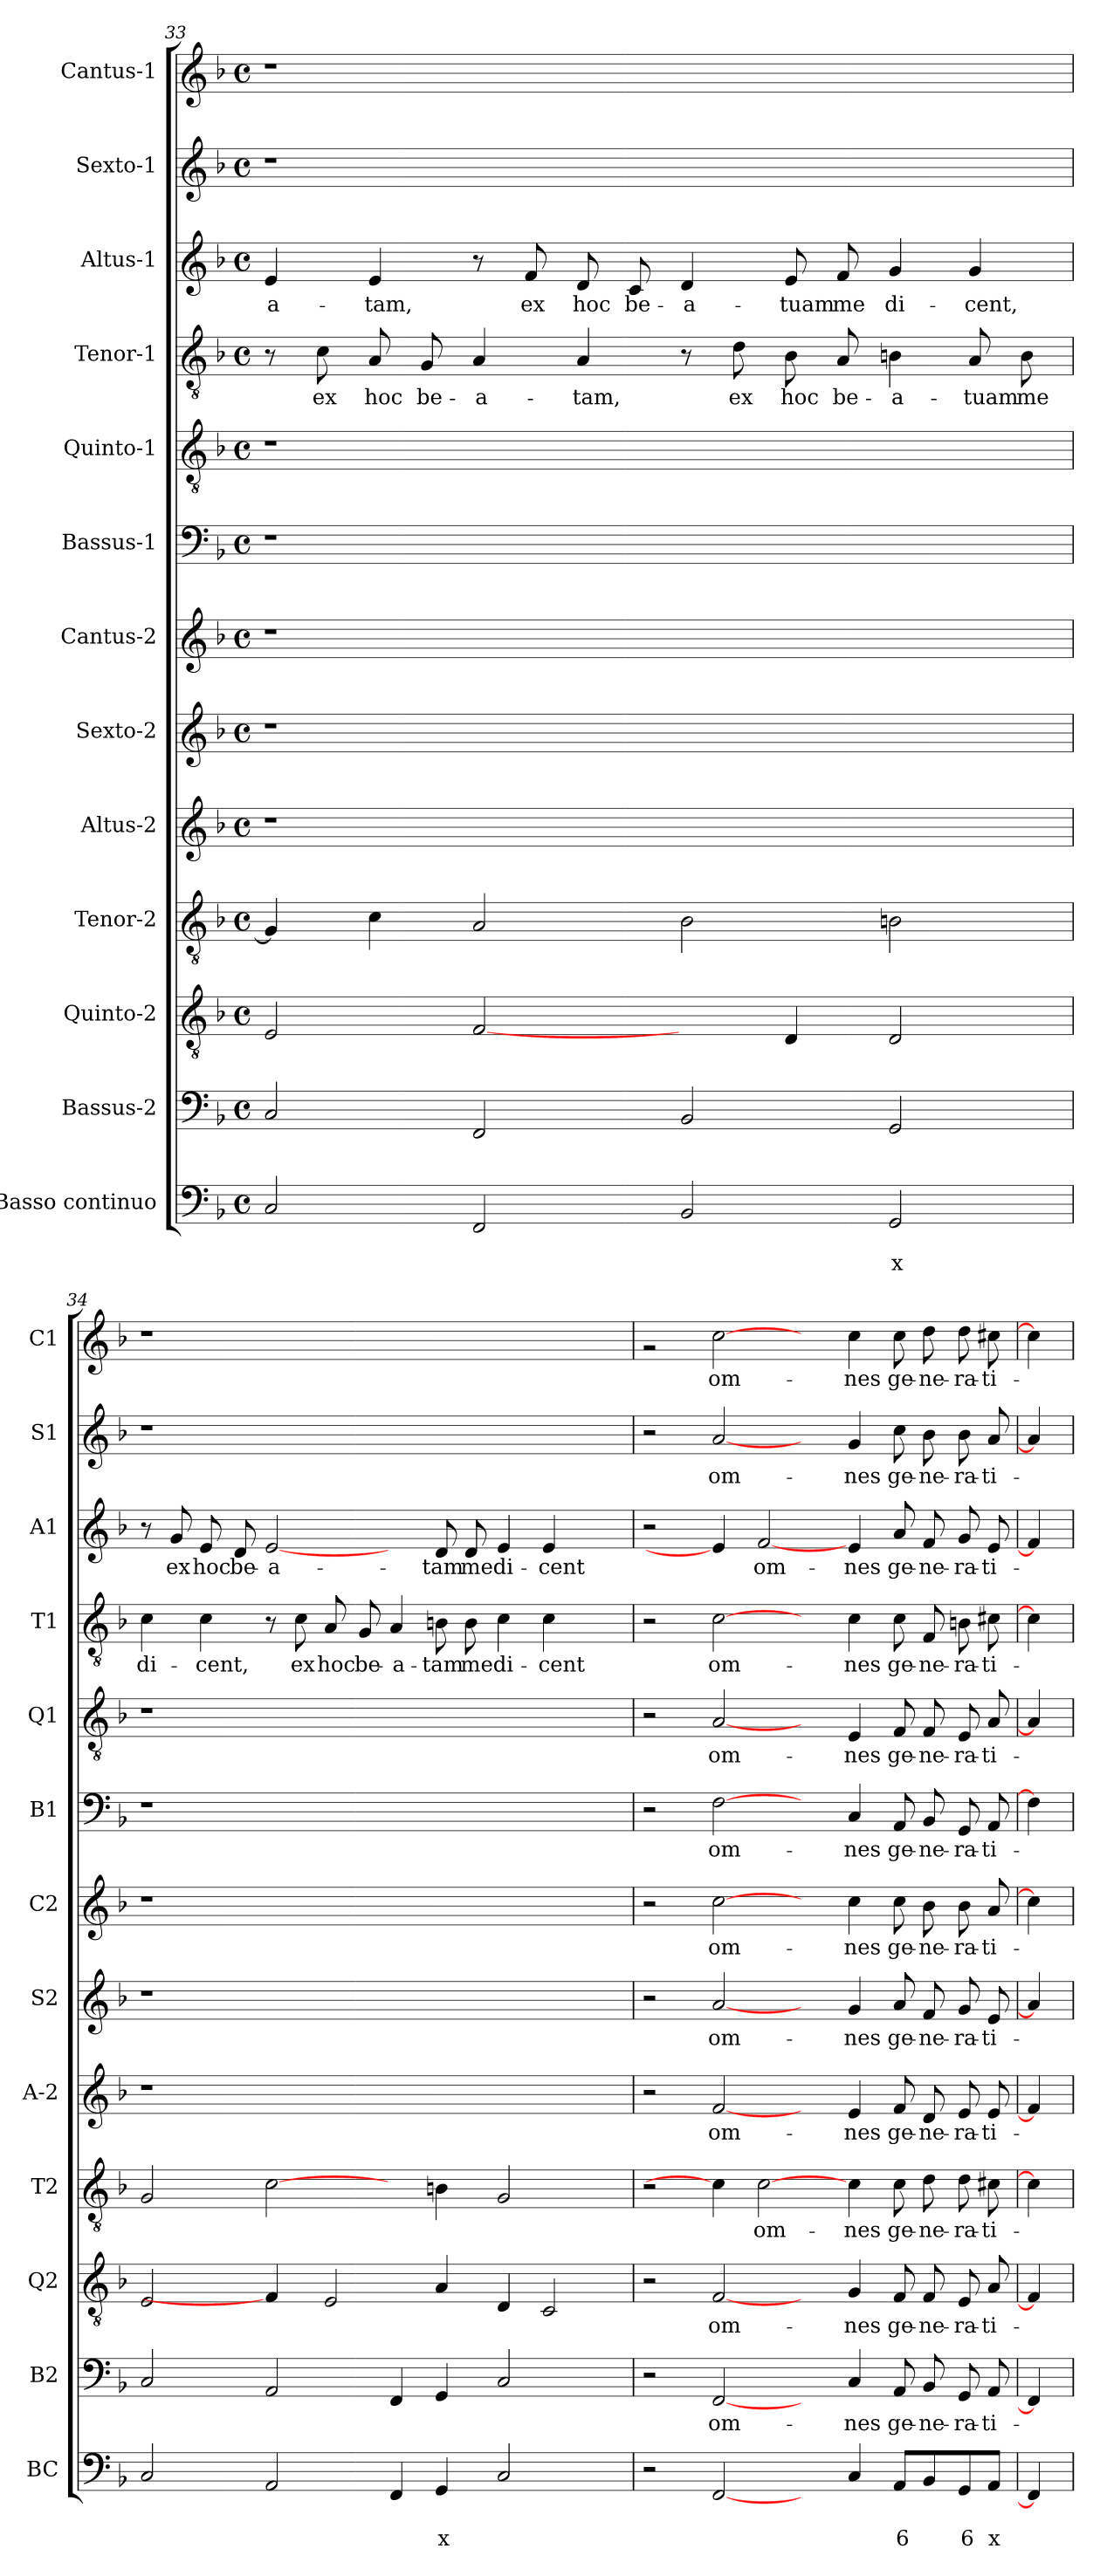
**kern	**text	**text	**kern	**text	**kern	**text	**kern	**text	**kern	**text	**kern	**text	**kern	**text	**kern	**text	**kern	**text	**kern	**text	**kern	**text	**kern	**text	**kern	**text
*part13	*part13	*part13	*part12	*part12	*part11	*part11	*part10	*part10	*part9	*part9	*part8	*part8	*part7	*part7	*part6	*part6	*part5	*part5	*part4	*part4	*part3	*part3	*part2	*part2	*part1	*part1
*staff13	*staff13	*staff13	*staff12	*staff12	*staff11	*staff11	*staff10	*staff10	*staff9	*staff9	*staff8	*staff8	*staff7	*staff7	*staff6	*staff6	*staff5	*staff5	*staff4	*staff4	*staff3	*staff3	*staff2	*staff2	*staff1	*staff1
*I"Basso continuo	*	*	*I"Bassus-2	*	*I"Quinto-2	*	*I"Tenor-2	*	*I"Altus-2	*	*I"Sexto-2	*	*I"Cantus-2	*	*I"Bassus-1	*	*I"Quinto-1	*	*I"Tenor-1	*	*I"Altus-1	*	*I"Sexto-1	*	*I"Cantus-1	*
*I'BC	*	*	*I'B2	*	*I'Q2	*	*I'T2	*	*I'A-2	*	*I'S2	*	*I'C2	*	*I'B1	*	*I'Q1	*	*I'T1	*	*I'A1	*	*I'S1	*	*I'C1	*
*clefF4	*	*	*clefF4	*	*clefGv2	*	*clefGv2	*	*clefG2	*	*clefG2	*	*clefG2	*	*clefF4	*	*clefGv2	*	*clefGv2	*	*clefG2	*	*clefG2	*	*clefG2	*
*k[b-]	*	*	*k[b-]	*	*k[b-]	*	*k[b-]	*	*k[b-]	*	*k[b-]	*	*k[b-]	*	*k[b-]	*	*k[b-]	*	*k[b-]	*	*k[b-]	*	*k[b-]	*	*k[b-]	*
*F:	*	*	*F:	*	*F:	*	*F:	*	*F:	*	*F:	*	*F:	*	*F:	*	*F:	*	*F:	*	*F:	*	*F:	*	*F:	*
*M4/4	*	*	*M4/4	*	*M4/4	*	*M4/4	*	*M4/4	*	*M4/4	*	*M4/4	*	*M4/4	*	*M4/4	*	*M4/4	*	*M4/4	*	*M4/4	*	*M4/4	*
*met(c)	*	*	*met(c)	*	*met(c)	*	*met(c)	*	*met(c)	*	*met(c)	*	*met(c)	*	*met(c)	*	*met(c)	*	*met(c)	*	*met(c)	*	*met(c)	*	*met(c)	*
=33	=33	=33	=33	=33	=33	=33	=33	=33	=33	=33	=33	=33	=33	=33	=33	=33	=33	=33	=33	=33	=33	=33	=33	=33	=33	=33
!	!	!	!	!	!	!	!	!	!	!	!	!	!	!	!	!	!	!	!	!	!	!LO:LY:b	!	!	!	!
2C/	.	.	2C/	.	2E/	.	4G/]	.	1r	.	1r	.	1r	.	1r	.	1r	.	8r	.	4e/	-a-	1r	.	1r	.
!	!	!	!	!	!	!	!	!	!	!	!	!	!	!	!	!	!	!	!	!LO:LY:b	!	!	!	!	!	!
.	.	.	.	.	.	.	.	.	.	.	.	.	.	.	.	.	.	.	8c\	ex	.	.	.	.	.	.
!	!	!	!	!	!	!	!	!	!	!	!	!	!	!	!	!	!	!	!	!LO:LY:b	!	!LO:LY:b	!	!	!	!
.	.	.	.	.	.	.	4c\	.	.	.	.	.	.	.	.	.	.	.	8A/	hoc	4e/	-tam,	.	.	.	.
!	!	!	!	!	!	!	!	!	!	!	!	!	!	!	!	!	!	!	!	!LO:LY:b	!	!	!	!	!	!
.	.	.	.	.	.	.	.	.	.	.	.	.	.	.	.	.	.	.	8G/	be-	.	.	.	.	.	.
!	!	!	!	!	!	!	!	!	!	!	!	!	!	!	!	!	!	!	!	!LO:LY:b	!	!	!	!	!	!
2FF/	.	.	2FF/	.	[2F/	.	2A/	.	.	.	.	.	.	.	.	.	.	.	4A/	-a-	8r	.	.	.	.	.
!	!	!	!	!	!	!	!	!	!	!	!	!	!	!	!	!	!	!	!	!	!	!LO:LY:b	!	!	!	!
.	.	.	.	.	.	.	.	.	.	.	.	.	.	.	.	.	.	.	.	.	8f/	ex	.	.	.	.
!	!	!	!	!	!	!	!	!	!	!	!	!	!	!	!	!	!	!	!	!LO:LY:b	!	!LO:LY:b	!	!	!	!
.	.	.	.	.	.	.	.	.	.	.	.	.	.	.	.	.	.	.	4A/	-tam,	8d/	hoc	.	.	.	.
!	!	!	!	!	!	!	!	!	!	!	!	!	!	!	!	!	!	!	!	!	!	!LO:LY:b	!	!	!	!
.	.	.	.	.	.	.	.	.	.	.	.	.	.	.	.	.	.	.	.	.	8c/	be-	.	.	.	.
!	!	!	!	!	!	!	!	!	!	!	!	!	!	!	!	!	!	!	!	!	!	!LO:LY:b	!	!	!	!
2BB-/	.	.	2BB-/	.	4ryy	.	2B-\	.	1ryy	.	1ryy	.	1ryy	.	1ryy	.	1ryy	.	8r	.	4d/	-a-	1ryy	.	1ryy	.
!	!	!	!	!	!	!	!	!	!	!	!	!	!	!	!	!	!	!	!	!LO:LY:b	!	!	!	!	!	!
.	.	.	.	.	.	.	.	.	.	.	.	.	.	.	.	.	.	.	8d\	ex	.	.	.	.	.	.
!	!	!	!	!	!	!	!	!	!	!	!	!	!	!	!	!	!	!	!	!LO:LY:b	!	!LO:LY:b	!	!	!	!
.	.	.	.	.	4D/	.	.	.	.	.	.	.	.	.	.	.	.	.	8B-\	hoc	8e/	-tuam	.	.	.	.
!	!	!	!	!	!	!	!	!	!	!	!	!	!	!	!	!	!	!	!	!LO:LY:b	!	!LO:LY:b	!	!	!	!
.	.	.	.	.	.	.	.	.	.	.	.	.	.	.	.	.	.	.	8A/	be-	8f/	me	.	.	.	.
!	!	!LO:LY:b	!	!	!	!	!	!	!	!	!	!	!	!	!	!	!	!	!	!LO:LY:b	!	!LO:LY:b	!	!	!	!
2GG/	.	x	2GG/	.	2D/	.	2Bn\	.	.	.	.	.	.	.	.	.	.	.	4Bn\	-a-	4g/	di-	.	.	.	.
!	!	!	!	!	!	!	!	!	!	!	!	!	!	!	!	!	!	!	!	!LO:LY:b	!	!LO:LY:b	!	!	!	!
.	.	.	.	.	.	.	.	.	.	.	.	.	.	.	.	.	.	.	8A/	-tuam	4g/	-cent,	.	.	.	.
!	!	!	!	!	!	!	!	!	!	!	!	!	!	!	!	!	!	!	!	!LO:LY:b	!	!	!	!	!	!
.	.	.	.	.	.	.	.	.	.	.	.	.	.	.	.	.	.	.	8B\	me	.	.	.	.	.	.
!!LO:PB:g=z
=34	=34	=34	=34	=34	=34	=34	=34	=34	=34	=34	=34	=34	=34	=34	=34	=34	=34	=34	=34	=34	=34	=34	=34	=34	=34	=34
!	!	!	!	!	!	!	!	!	!	!	!	!	!	!	!	!	!	!	!	!LO:LY:b	!	!	!	!	!	!
2C/	.	.	2C/	.	2E/	.	2G/	.	1r	.	1r	.	1r	.	1r	.	1r	.	4c\	di-	8r	.	1r	.	1r	.
!	!	!	!	!	!	!	!	!	!	!	!	!	!	!	!	!	!	!	!	!	!	!LO:LY:b	!	!	!	!
.	.	.	.	.	.	.	.	.	.	.	.	.	.	.	.	.	.	.	.	.	8g/	ex	.	.	.	.
!	!	!	!	!	!	!	!	!	!	!	!	!	!	!	!	!	!	!	!	!LO:LY:b	!	!LO:LY:b	!	!	!	!
.	.	.	.	.	.	.	.	.	.	.	.	.	.	.	.	.	.	.	4c\	-cent,	8e/	hoc	.	.	.	.
!	!	!	!	!	!	!	!	!	!	!	!	!	!	!	!	!	!	!	!	!	!	!LO:LY:b	!	!	!	!
.	.	.	.	.	.	.	.	.	.	.	.	.	.	.	.	.	.	.	.	.	8d/	be-	.	.	.	.
!	!	!	!	!	!	!	!	!	!	!	!	!	!	!	!	!	!	!	!	!	!	!LO:LY:b	!	!	!	!
2AA/	.	.	2AA/	.	4F/]	.	[2c\	.	.	.	.	.	.	.	.	.	.	.	8r	.	[2e/	-a-	.	.	.	.
!	!	!	!	!	!	!	!	!	!	!	!	!	!	!	!	!	!	!	!	!LO:LY:b	!	!	!	!	!	!
.	.	.	.	.	.	.	.	.	.	.	.	.	.	.	.	.	.	.	8c\	ex	.	.	.	.	.	.
!	!	!	!	!	!	!	!	!	!	!	!	!	!	!	!	!	!	!	!	!LO:LY:b	!	!	!	!	!	!
.	.	.	.	.	2E/	.	.	.	.	.	.	.	.	.	.	.	.	.	8A/	hoc	.	.	.	.	.	.
!	!	!	!	!	!	!	!	!	!	!	!	!	!	!	!	!	!	!	!	!LO:LY:b	!	!	!	!	!	!
.	.	.	.	.	.	.	.	.	.	.	.	.	.	.	.	.	.	.	8G/	be-	.	.	.	.	.	.
!	!	!	!	!	!	!	!	!	!	!	!	!	!	!	!	!	!	!	!	!LO:LY:b	!	!	!	!	!	!
4FF/	.	.	4FF/	.	.	.	4ryy	.	1ryy	.	1ryy	.	1ryy	.	1ryy	.	1ryy	.	4A/	-a-	4ryy	.	1ryy	.	1ryy	.
!	!	!LO:LY:b	!	!	!	!	!	!	!	!	!	!	!	!	!	!	!	!	!	!LO:LY:b	!	!LO:LY:b	!	!	!	!
4GG/	.	x	4GG/	.	4A/	.	4Bn\	.	.	.	.	.	.	.	.	.	.	.	8Bn\	-tam	8d/	-tam	.	.	.	.
!	!	!	!	!	!	!	!	!	!	!	!	!	!	!	!	!	!	!	!	!LO:LY:b	!	!LO:LY:b	!	!	!	!
.	.	.	.	.	.	.	.	.	.	.	.	.	.	.	.	.	.	.	8B\	me	8d/	me	.	.	.	.
!	!	!	!	!	!	!	!	!	!	!	!	!	!	!	!	!	!	!	!	!LO:LY:b	!	!LO:LY:b	!	!	!	!
2C/	.	.	2C/	.	4D/	.	2G/	.	.	.	.	.	.	.	.	.	.	.	4c\	di-	4e/	di-	.	.	.	.
!	!	!	!	!	!	!	!	!	!	!	!	!	!	!	!	!	!	!	!	!LO:LY:b	!	!LO:LY:b	!	!	!	!
.	.	.	.	.	2C/	.	.	.	.	.	.	.	.	.	.	.	.	.	4c\	-cent	4e/	-cent	.	.	.	.
4ryy	.	.	4ryy	.	.	.	4ryy	.	4ryy	.	4ryy	.	4ryy	.	4ryy	.	4ryy	.	4ryy	.	4ryy	.	4ryy	.	4ryy	.
=35	=35	=35	=35	=35	=35	=35	=35	=35	=35	=35	=35	=35	=35	=35	=35	=35	=35	=35	=35	=35	=35	=35	=35	=35	=35	=35
2r	.	.	2r	.	2r	.	2r	.	2r	.	2r	.	2r	.	2r	.	2r	.	2r	.	2r	.	2r	.	2rg	.
!	!	!	!	!LO:LY:b	!	!LO:LY:b	!	!	!	!LO:LY:b	!	!LO:LY:b	!	!LO:LY:b	!	!LO:LY:b	!	!LO:LY:b	!	!LO:LY:b	!	!	!	!LO:LY:b	!	!LO:LY:b
[2FF/	.	.	[2FF/	om-	[2F/	om-	4c\]	.	[2f/	om-	[2a/	om-	[2cc\	om-	[2F\	om-	[2A/	om-	[2c\	om-	4e/]	.	[2a/	om-	[2cc\	om-
!	!	!	!	!	!	!	!	!LO:LY:b	!	!	!	!	!	!	!	!	!	!	!	!	!	!LO:LY:b	!	!	!	!
.	.	.	.	.	.	.	[2c\	om-	.	.	.	.	.	.	.	.	.	.	.	.	[2f/	om-	.	.	.	.
4ryy	.	.	4ryy	.	4ryy	.	.	.	4ryy	.	4ryy	.	4ryy	.	4ryy	.	4ryy	.	4ryy	.	.	.	4ryy	.	4ryy	.
!	!	!	!	!LO:LY:b	!	!LO:LY:b	!	!LO:LY:b	!	!LO:LY:b	!	!LO:LY:b	!	!LO:LY:b	!	!LO:LY:b	!	!LO:LY:b	!	!LO:LY:b	!	!LO:LY:b	!	!LO:LY:b	!	!LO:LY:b
4C/	.	.	4C/	-nes	4G/	-nes	4c\	-nes	4e/	-nes	4g/	-nes	4cc\	-nes	4C/	-nes	4E/	-nes	4c\	-nes	4e/	-nes	4g/	-nes	4cc\	-nes
!	!	!LO:LY:b	!	!LO:LY:b	!	!LO:LY:b	!	!LO:LY:b	!	!LO:LY:b	!	!LO:LY:b	!	!LO:LY:b	!	!LO:LY:b	!	!LO:LY:b	!	!LO:LY:b	!	!LO:LY:b	!	!LO:LY:b	!	!LO:LY:b
8AA/L	.	6	8AA/	ge-	8F/	ge-	8c\	ge-	8f/	ge-	8a/	ge-	8cc\	ge-	8AA/	ge-	8F/	ge-	8c\	ge-	8a/	ge-	8cc\	ge-	8cc\	ge-
!	!	!	!	!LO:LY:b	!	!LO:LY:b	!	!LO:LY:b	!	!LO:LY:b	!	!LO:LY:b	!	!LO:LY:b	!	!LO:LY:b	!	!LO:LY:b	!	!LO:LY:b	!	!LO:LY:b	!	!LO:LY:b	!	!LO:LY:b
8BB-/	.	.	8BB-/	-ne-	8F/	-ne-	8d\	-ne-	8d/	-ne-	8f/	-ne-	8b-\	-ne-	8BB-/	-ne-	8F/	-ne-	8F/	-ne-	8f/	-ne-	8b-\	-ne-	8dd\	-ne-
!	!	!LO:LY:b	!	!LO:LY:b	!	!LO:LY:b	!	!LO:LY:b	!	!LO:LY:b	!	!LO:LY:b	!	!LO:LY:b	!	!LO:LY:b	!	!LO:LY:b	!	!LO:LY:b	!	!LO:LY:b	!	!LO:LY:b	!	!LO:LY:b
8GG/	.	6	8GG/	-ra-	8E/	-ra-	8d\	-ra-	8e/	-ra-	8g/	-ra-	8b-\	-ra-	8GG/	-ra-	8E/	-ra-	8Bn\	-ra-	8g/	-ra-	8b-\	-ra-	8dd\	-ra-
!	!	!LO:LY:b	!	!LO:LY:b	!	!LO:LY:b	!	!LO:LY:b	!	!LO:LY:b	!	!LO:LY:b	!	!LO:LY:b	!	!LO:LY:b	!	!LO:LY:b	!	!LO:LY:b	!	!LO:LY:b	!	!LO:LY:b	!	!LO:LY:b
8AA/J	.	x	8AA/	-ti-	8A/	-ti-	8c#X\	-ti-	8e/	-ti-	8e/	-ti-	8a/	-ti-	8AA/	-ti-	8A/	-ti-	8c#X\	-ti-	8e/	-ti-	8a/	-ti-	8cc#X\	-ti-
=36	=36	=36	=36	=36	=36	=36	=36	=36	=36	=36	=36	=36	=36	=36	=36	=36	=36	=36	=36	=36	=36	=36	=36	=36	=36	=36
4FF/]	.	.	4FF/]	.	4F/]	.	4c\]	.	4f/]	.	4a/]	.	4cc\]	.	4F\]	.	4A/]	.	4c\]	.	4f/]	.	4a/]	.	4cc\]	.
=	=	=	=	=	=	=	=	=	=	=	=	=	=	=	=	=	=	=	=	=	=	=	=	=	=	=
*-	*-	*-	*-	*-	*-	*-	*-	*-	*-	*-	*-	*-	*-	*-	*-	*-	*-	*-	*-	*-	*-	*-	*-	*-	*-	*-
